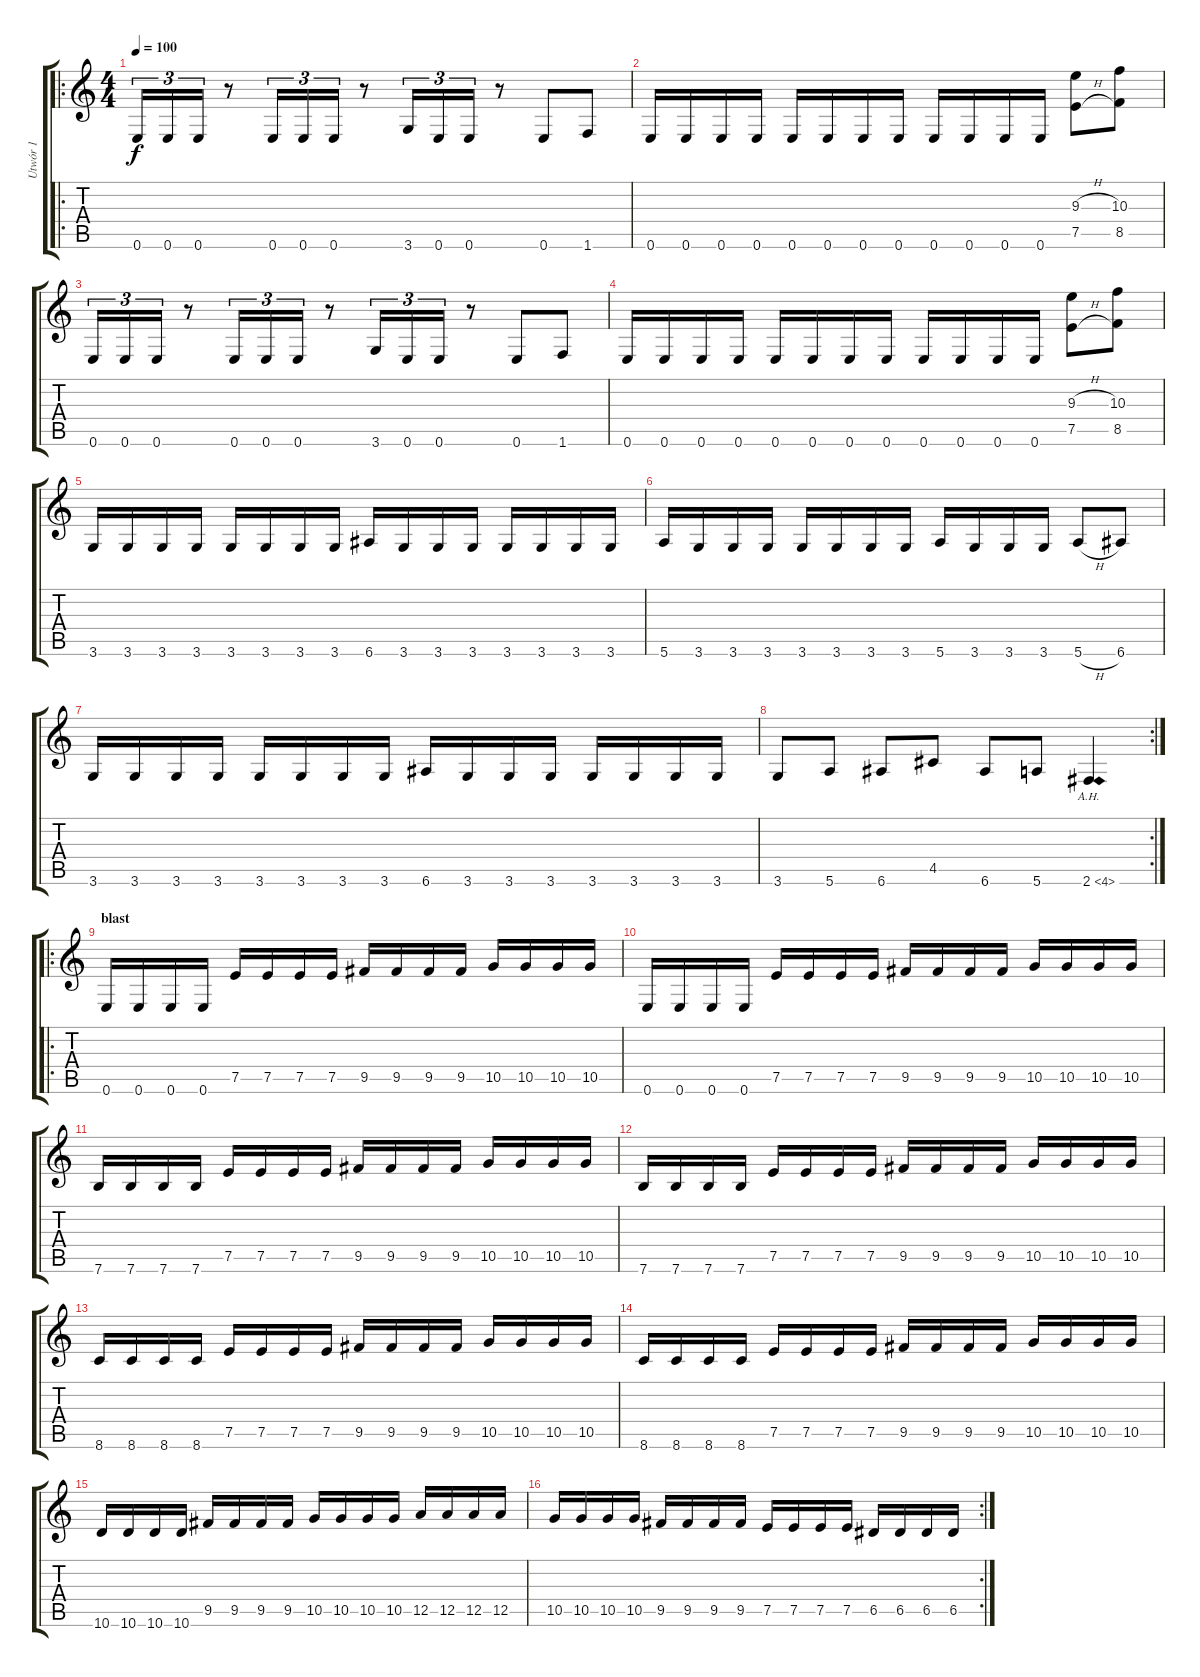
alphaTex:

\track ("Utwór 1" "Utwór 1") {instrument acousticguitarnylon}
\staff {score tabs}
\tuning (E4 B3 G3 D3 A2 E2) {hide}
\ro
\ts (4 4)
\tempo 100
\clef g2
\ks c
0.6.16{tu (3 2) dy f instrument acousticguitarnylon} 0.6.16{tu (3 2)} 0.6.16{tu (3 2)} r.8 0.6.16{tu (3 2)} 0.6.16{tu (3 2)} 0.6.16{tu (3 2)} r.8 3.6.16{tu (3 2)} 0.6.16{tu (3 2)} 0.6.16{tu (3 2)} r.8 0.6.8 1.6.8 |
0.6.16 0.6.16 0.6.16 0.6.16 0.6.16 0.6.16 0.6.16 0.6.16 0.6.16 0.6.16 0.6.16 0.6.16 (9.3{h} 7.5{h}).8 (10.3 8.5).8 |
0.6.16{tu (3 2)} 0.6.16{tu (3 2)} 0.6.16{tu (3 2)} r.8 0.6.16{tu (3 2)} 0.6.16{tu (3 2)} 0.6.16{tu (3 2)} r.8 3.6.16{tu (3 2)} 0.6.16{tu (3 2)} 0.6.16{tu (3 2)} r.8 0.6.8 1.6.8 |
0.6.16 0.6.16 0.6.16 0.6.16 0.6.16 0.6.16 0.6.16 0.6.16 0.6.16 0.6.16 0.6.16 0.6.16 (9.3{h} 7.5{h}).8 (10.3 8.5).8 |
3.6.16 3.6.16 3.6.16 3.6.16 3.6.16 3.6.16 3.6.16 3.6.16 6.6.16 3.6.16 3.6.16 3.6.16 3.6.16 3.6.16 3.6.16 3.6.16 |
5.6.16 3.6.16 3.6.16 3.6.16 3.6.16 3.6.16 3.6.16 3.6.16 5.6.16 3.6.16 3.6.16 3.6.16 5.6{h}.8 6.6.8 |
3.6.16 3.6.16 3.6.16 3.6.16 3.6.16 3.6.16 3.6.16 3.6.16 6.6.16 3.6.16 3.6.16 3.6.16 3.6.16 3.6.16 3.6.16 3.6.16 |
\rc 2
3.6.8 5.6.8 6.6.8 4.5.8 6.6.8 5.6.8 2.6{ah 2}.4 |
\ro
\section ("" "blast")
0.6.16 0.6.16 0.6.16 0.6.16 7.5.16 7.5.16 7.5.16 7.5.16 9.5.16 9.5.16 9.5.16 9.5.16 10.5.16 10.5.16 10.5.16 10.5.16 |
0.6.16 0.6.16 0.6.16 0.6.16 7.5.16 7.5.16 7.5.16 7.5.16 9.5.16 9.5.16 9.5.16 9.5.16 10.5.16 10.5.16 10.5.16 10.5.16 |
7.6.16 7.6.16 7.6.16 7.6.16 7.5.16 7.5.16 7.5.16 7.5.16 9.5.16 9.5.16 9.5.16 9.5.16 10.5.16 10.5.16 10.5.16 10.5.16 |
7.6.16 7.6.16 7.6.16 7.6.16 7.5.16 7.5.16 7.5.16 7.5.16 9.5.16 9.5.16 9.5.16 9.5.16 10.5.16 10.5.16 10.5.16 10.5.16 |
8.6.16 8.6.16 8.6.16 8.6.16 7.5.16 7.5.16 7.5.16 7.5.16 9.5.16 9.5.16 9.5.16 9.5.16 10.5.16 10.5.16 10.5.16 10.5.16 |
8.6.16 8.6.16 8.6.16 8.6.16 7.5.16 7.5.16 7.5.16 7.5.16 9.5.16 9.5.16 9.5.16 9.5.16 10.5.16 10.5.16 10.5.16 10.5.16 |
10.6.16 10.6.16 10.6.16 10.6.16 9.5.16 9.5.16 9.5.16 9.5.16 10.5.16 10.5.16 10.5.16 10.5.16 12.5.16 12.5.16 12.5.16 12.5.16 |
\rc 2
10.5.16 10.5.16 10.5.16 10.5.16 9.5.16 9.5.16 9.5.16 9.5.16 7.5.16 7.5.16 7.5.16 7.5.16 6.5.16 6.5.16 6.5.16 6.5.16
